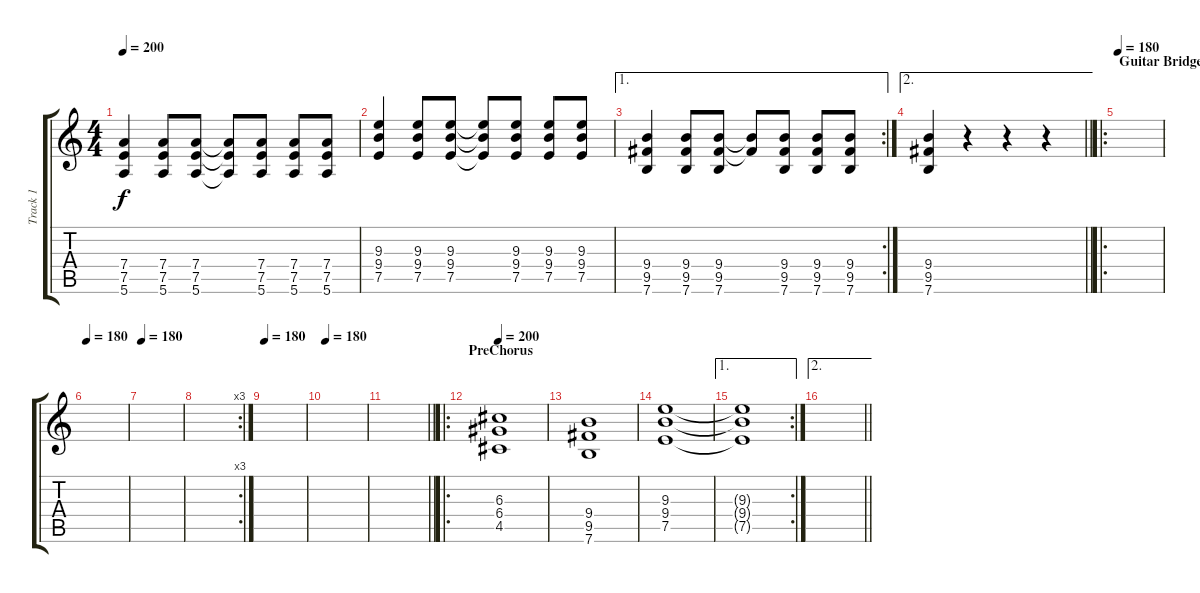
\track ("Track 1" "Track 1") {instrument electricguitarclean}
\staff {score tabs}
\tuning (E4 B3 G3 D3 A2 E2) {hide}
\ts (4 4)
\tempo 200
\clef g2
\ks c
(7.4 7.5 5.6).4{dy f} (7.4 7.5 5.6).8 (7.4 7.5 5.6).8 (7.4{t} 7.5{t} 5.6{t}).8 (7.4 7.5 5.6).8 (7.4 7.5 5.6).8 (7.4 7.5 5.6).8 |
(9.3 9.4 7.5).4 (9.3 9.4 7.5).8 (9.3 9.4 7.5).8 (9.3{t} 9.4{t} 7.5{t}).8 (9.3 9.4 7.5).8 (9.3 9.4 7.5).8 (9.3 9.4 7.5).8 |
\ae 1
\rc 2
(9.4 9.5 7.6).4 (9.4 9.5 7.6).8 (9.4 9.5 7.6).8 (9.4{t} 9.5{t}).8 (9.4 9.5 7.6).8 (9.4 9.5 7.6).8 (9.4 9.5 7.6).8 |
\ae 2
\barLineRight lightlight
(9.4 9.5 7.6).4{instrument distortionguitar} r.4 r.4 r.4 |
\ro
\section ("" "Guitar Bridge")
\tempo 180
|
\tempo 180
|
\tempo 180
|
\rc 3
|
\tempo 180
|
\tempo 180
|
\barLineRight lightlight
|
\ro
\section ("" "PreChorus")
\tempo 200
(6.3 6.4 4.5).1 |
(9.4 9.5 7.6).1 |
(9.3 9.4 7.5).1 |
\ae 1
\rc 2
(9.3{t} 9.4{t} 7.5{t}).1 |
\ae 2
\barLineRight lightlight
